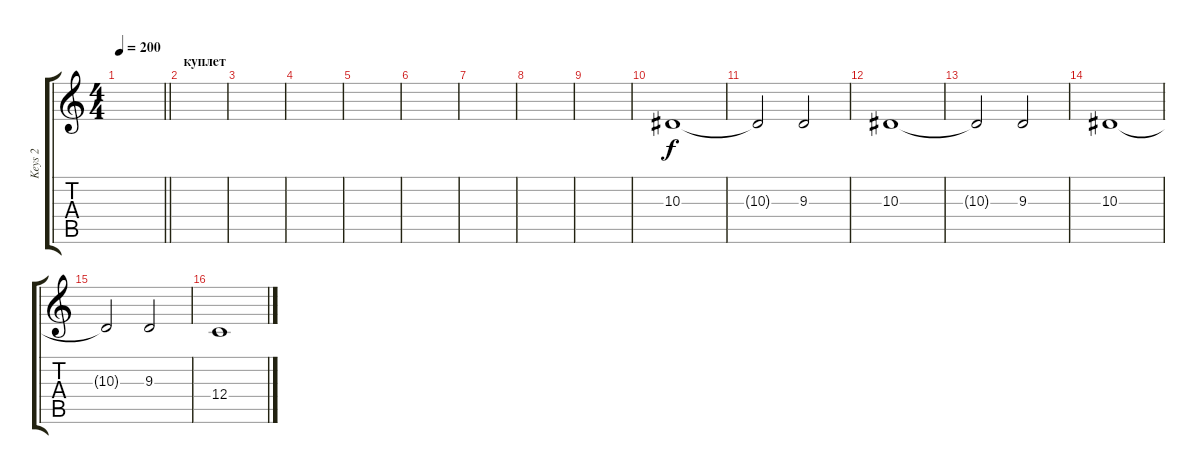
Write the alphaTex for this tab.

\track ("Keys 2" "Keys 2") {instrument choiraahs}
\staff {score tabs}
\tuning (D4 A3 F3 C3 G2 C2) {hide}
\ts (4 4)
\tempo 200
\clef g2
\barLineRight lightlight
\ks c
|
\section ("" "куплет")
|
|
|
|
|
|
|
|
10.3.1 |
10.3{t}.2 9.3.2 |
10.3.1 |
10.3{t}.2 9.3.2 |
10.3.1 |
10.3{t}.2 9.3.2 |
12.4.1
